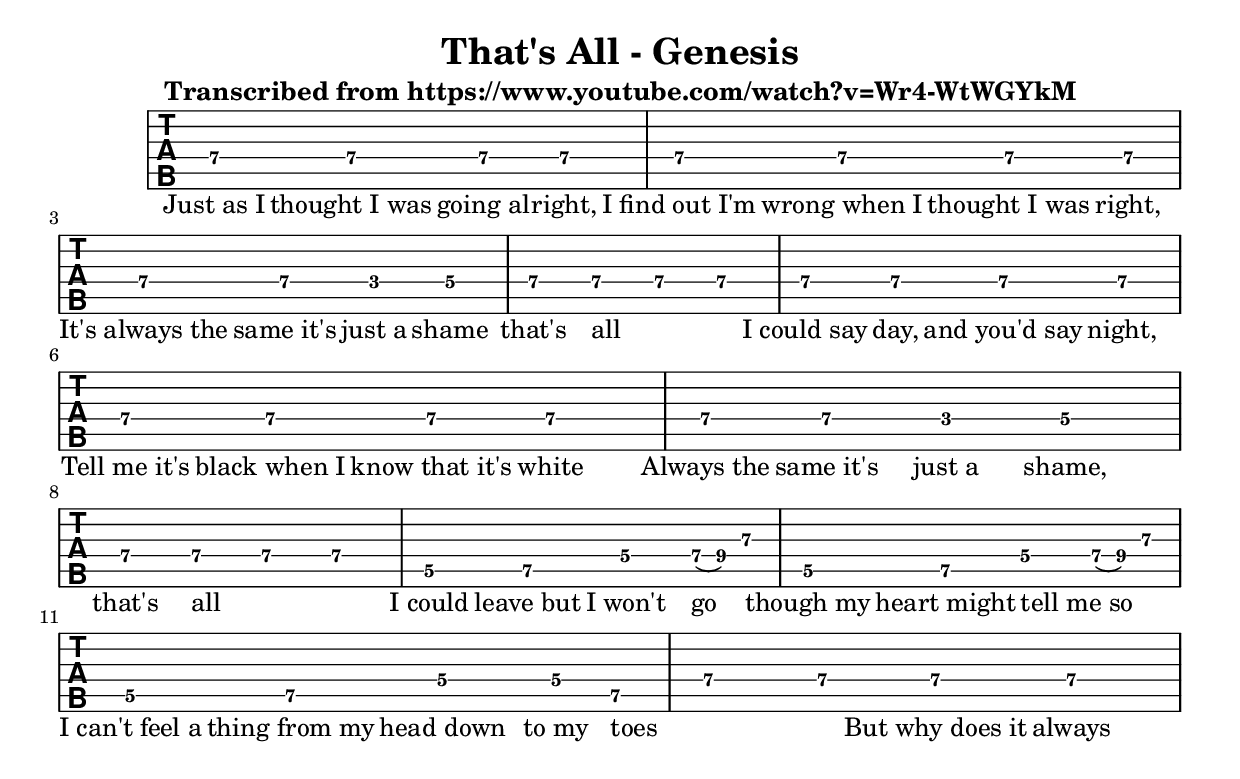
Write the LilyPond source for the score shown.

\version "2.16.0"  % necessary for upgrading to future LilyPond versions.

\header{
  title = "That's All - Genesis"
  subtitle = "Transcribed from https://www.youtube.com/watch?v=Wr4-WtWGYkM"
}
%SLyrics = 	{ Just as I thought I was doing alright, 
	%I find out I'm wrong when I thought I was right, 
	%It's always the same 
	%it's just a shame 
	%that's all}
\score {
	<<
		\new TabStaff \new TabVoice = "voice" \with {
			stringTunings = #bass-tuning
		} {
			\clef moderntab
			\relative c, {
			  e\3 e\3 e\3 e\3 
			  e\3 e\3 e\3 e\3 
			  e\3 e\3 c\3 d\3 
			  e\3 e\3 e\3 e\3
			  e\3 e\3 e\3 e\3 
			  e\3 e\3 e\3 e\3 
			  e\3 e\3 c\3 d\3 
			  e\3 e\3 e\3 e\3
			  a,\4 b\4 d\3 e16\3 (fis16\3) a8\2 
			  a,4\4 b\4 d\3 e16\3 (fis16\3) a8\2 
			  a,4\4 b\4 d\3 d8\3 b\4
			  e4\3 e\3 e\3 e\3
			}
		  }
		\new Lyrics \lyricsto "voice" \lyricmode { 
		Just_as_I thought_I_was going_al -- right, 
		I_find_out_I'm wrong_when_I thought_I_was right, 
		It's_always_the same_it's just_a shame 
		that's all _ _
		I_could_say day, and_you'd_say night, 
		Tell_me_it's black_when_I know_that_it's white
		Always_the same_it's just_a shame, 
		that's all _ _
		I_could leave_but I_won't go _
		though_my heart_might tell_me_so _ _
		I_can't_feel_a thing_from_my head_down to_my 
		toes _ _ 
		But_why_does_it always
		
        
    }
>>
}	

%\score { 
%  << 
%    \new TabStaff \new TabVoice = "voice" { 
%        d4\4 d\4 a\3 a\3 b\3 b\3 a2\3 
%    } 
%    \new Lyrics \lyricsto "voice" \lyricmode { 
%        
%		Twink -- le twink -- le lit -- tle star, 
%    } 
%  >> 
%} 